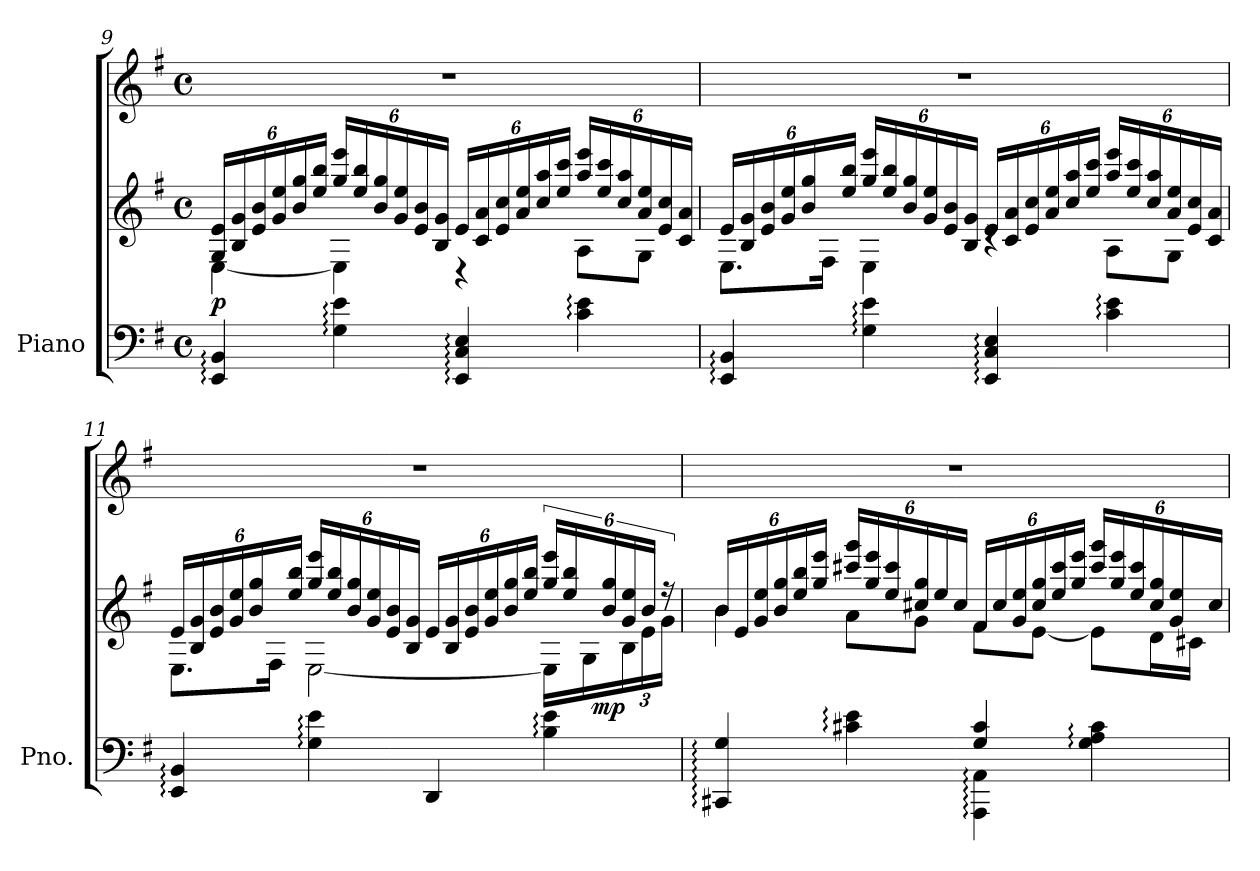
**kern	**kern	**kern	**dynam
*part1	*part1	*part1	*part1
*staff3	*staff2	*staff1	*staff1/2/3
*I"Piano	*	*	*
*I'Pno.	*	*	*
!!LO:LB:g=z
*clefF4	*clefG2	*clefG2	*
*k[f#]	*k[f#]	*k[f#]	*
*M4/4	*M4/4	*M4/4	*
*met(c)	*met(c)	*met(c)	*
*	*Xbrackettup	*	*
=9	=9	=9	=9
*	*^	*	*
!	!	!	!	!LO:DY:b=2
4EE/: 4BB/:	24G/ 24e/LL	[4E\	1r	p
.	24B/ 24g/	.	.	.
.	24e/ 24b/	.	.	.
.	24g/ 24ee/	.	.	.
.	24b/ 24gg/	.	.	.
.	24ee/ 24bb/JJ	.	.	.
4G\: 4e\:	24gg/ 24eee/LL	4E\]	.	.
.	24ee/ 24bb/	.	.	.
.	24b/ 24gg/	.	.	.
.	24g/ 24ee/	.	.	.
.	24e/ 24b/	.	.	.
.	24B/ 24g/JJ	.	.	.
4EE/: 4C/: 4E/:	24e/LL	4r	.	.
.	24c/ 24a/	.	.	.
.	24e/ 24cc/	.	.	.
.	24a/ 24ee/	.	.	.
.	24cc/ 24aa/	.	.	.
.	24ee/ 24ccc/JJ	.	.	.
4c\: 4e\:	24aa/ 24eee/LL	8A\L	.	.
.	24ee/ 24ccc/	.	.	.
.	24cc/ 24aa/	.	.	.
.	24a/ 24ee/	8G\J	.	.
.	24e/ 24cc/	.	.	.
.	24c/ 24a/JJ	.	.	.
=10	=10	=10	=10	=10
4EE/: 4BB/:	24e/LL	8.E\L	1r	.
.	24B/ 24g/	.	.	.
.	24e/ 24b/	.	.	.
.	24g/ 24ee/	.	.	.
.	24b/ 24gg/	.	.	.
.	.	16F#\Jk	.	.
.	24ee/ 24bb/JJ	.	.	.
4G\: 4e\:	24gg/ 24eee/LL	4E\	.	.
.	24ee/ 24bb/	.	.	.
.	24b/ 24gg/	.	.	.
.	24g/ 24ee/	.	.	.
.	24e/ 24b/	.	.	.
.	24B/ 24g/JJ	.	.	.
4EE/: 4C/: 4E/:	24e/LL	4rc	.	.
.	24c/ 24a/	.	.	.
.	24e/ 24cc/	.	.	.
.	24a/ 24ee/	.	.	.
.	24cc/ 24aa/	.	.	.
.	24ee/ 24ccc/JJ	.	.	.
4c\: 4e\:	24aa/ 24eee/LL	8A\L	.	.
.	24ee/ 24ccc/	.	.	.
.	24cc/ 24aa/	.	.	.
.	24a/ 24ee/	8G\J	.	.
.	24e/ 24cc/	.	.	.
.	24c/ 24a/JJ	.	.	.
!!LO:PB:g=z
=11	=11	=11	=11	=11
4EE/: 4BB/:	24e/LL	8.E\L	1r	.
.	24B/ 24g/	.	.	.
.	24e/ 24b/	.	.	.
.	24g/ 24ee/	.	.	.
.	24b/ 24gg/	.	.	.
.	.	16F#\Jk	.	.
.	24ee/ 24bb/JJ	.	.	.
4G\: 4e\:	24gg/ 24eee/LL	[2E\	.	.
.	24ee/ 24bb/	.	.	.
.	24b/ 24gg/	.	.	.
.	24g/ 24ee/	.	.	.
.	24e/ 24b/	.	.	.
.	24B/ 24g/JJ	.	.	.
4DD/	24e/LL	.	.	.
.	24B/ 24g/	.	.	.
.	24e/ 24b/	.	.	.
.	24g/ 24ee/	.	.	.
.	24b/ 24gg/	.	.	.
.	24ee/ 24bb/JJ	.	.	.
*	*brackettup	*	*	*
4B\: 4e\:	24gg/ 24eee/LL	16E\LL]	.	.
.	24ee/ 24bb/	.	.	.
.	.	16G\	.	.
!	!	!	!	!LO:DY:b=2
.	24b/ 24gg/	.	.	mp
*	*	*Xbrackettup	*	*
.	24g/ 24ee/	24B\	.	.
.	24b/JJ	24e\	.	.
.	24r	24g\JJ	.	.
=12	=12	=12	=12	=12
*^	*	*	*	*
4ryy	4CC#X/: 4G/:	24b/LL	4b\	1r	.
.	.	24e/	.	.	.
.	.	24g/ 24ee/	.	.	.
.	.	24b/ 24gg/	.	.	.
.	.	24ee/ 24bb/	.	.	.
.	.	24gg/ 24eee/JJ	.	.	.
4c#X\: 4e\:	4ryy	24ccc#X/ 24ggg/LL	8a\L	.	.
.	.	24gg/ 24eee/	.	.	.
.	.	24ee/ 24ccc#/	.	.	.
.	.	24cc#X/ 24gg/	8g\J	.	.
.	.	24ee/	.	.	.
.	.	24cc#/JJ	.	.	.
4AAA\: 4AA\:	4G/ 4c#/	24f#/LL	8f#\L	.	.
.	.	24cc#/	.	.	.
.	.	24g/ 24ee/	.	.	.
.	.	24cc#/ 24gg/	[8e\J	.	.
.	.	24ee/ 24ccc#/	.	.	.
.	.	24gg/ 24eee/JJ	.	.	.
4G\: 4A\: 4c#\:	4ryy	24ccc#/ 24ggg/LL	8e\L]	.	.
.	.	24gg/ 24eee/	.	.	.
.	.	24ee/ 24ccc#/	.	.	.
.	.	24cc#/ 24gg/	16d\L	.	.
.	.	24g/ 24ee/	.	.	.
.	.	.	16c#X\JJ	.	.
.	.	24cc#/JJ	.	.	.
*v	*v	*	*	*	*
*	*v	*v	*	*
=	=	=	=
*-	*-	*-	*-
